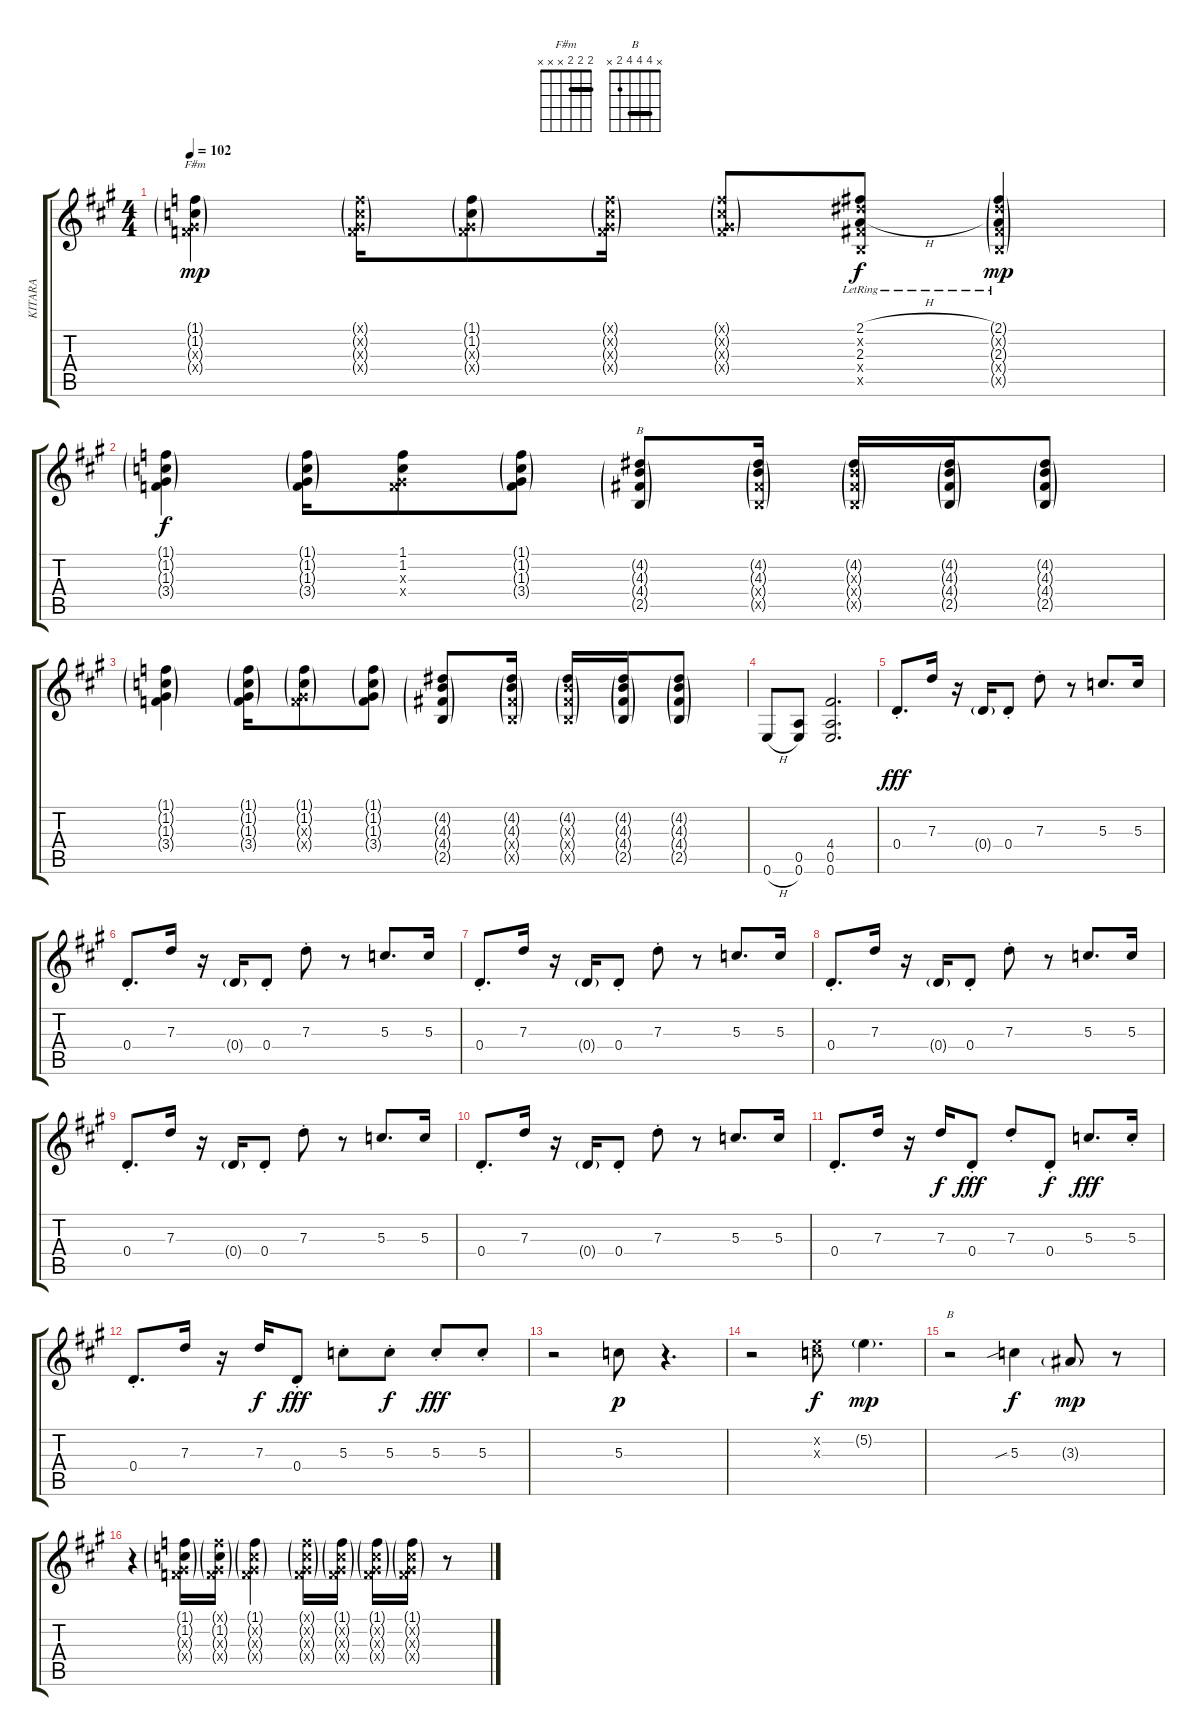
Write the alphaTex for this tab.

\track ("KITARA" "KITARA") {instrument overdrivenguitar}
\staff {score tabs}
\tuning (E4 B3 G3 D3 A2 E2) {hide}
\chord ("F#m" 2 2 2 x x x) {barre 2}
\chord ("B" x x x x x x)
\chord ("B" x 4 4 4 2 x) {barre 4}
\ts (4 4)
\tempo 102
\clef g2
\ks a
(1.1{g} 1.2{g} 1.3{g x} 3.4{g x}).4{ch "F#m" dy mp} (1.1{g x} 1.2{g x} 1.3{g x} 3.4{g x}).16 (1.1{g} 1.2{g} 1.3{g x} 3.4{g x}).8 (1.1{g x} 1.2{g x} 1.3{g x} 3.4{g x}).16 (1.1{g x} 1.2{g x} 1.3{g x} 3.4{g x}).8 (2.1{h lr} 4.2{x} 2.3{h lr} 4.4{x} 2.5{x}).8{dy f} (2.1{g lr} 4.2{g x} 2.3{g lr} 4.4{g x} 2.5{g x}).4{dy mp} |
(1.1{g} 1.2{g} 1.3{g} 3.4{g}).4{dy f} (1.1{g} 1.2{g} 1.3{g} 3.4{g}).16 (1.1 1.2 1.3{x} 3.4{x}).8 (1.1{g} 1.2{g} 1.3{g} 3.4{g}).8 (4.2{g} 4.3{g} 4.4{g} 2.5{g}).8{ch "B"} (4.2{g} 4.3{g} 4.4{g x} 2.5{g x}).16 (4.2{g} 4.3{g x} 4.4{g x} 2.5{g x}).16 (4.2{g} 4.3{g} 4.4{g} 2.5{g}).16 (4.2{g} 4.3{g} 4.4{g} 2.5{g}).8 |
(1.1{g} 1.2{g} 1.3{g} 3.4{g}).4 (1.1{g} 1.2{g} 1.3{g} 3.4{g}).16 (1.1{g} 1.2{g} 1.3{g x} 3.4{g x}).8 (1.1{g} 1.2{g} 1.3{g} 3.4{g}).8 (4.2{g} 4.3{g} 4.4{g} 2.5{g}).8 (4.2{g} 4.3{g} 4.4{g x} 2.5{g x}).16 (4.2{g} 4.3{g x} 4.4{g x} 2.5{g x}).16 (4.2{g} 4.3{g} 4.4{g} 2.5{g}).16 (4.2{g} 4.3{g} 4.4{g} 2.5{g}).8 |
0.6{h}.8 (0.5 0.6).8 (4.4 0.5 0.6).2{d} |
0.4{st}.8{d dy fff beam Up} 7.3.16{beam Up} r.16 0.4{g}.16 0.4{st}.8 7.3{st}.8 r.8 5.3.8{d beam Up} 5.3.16{beam Up} |
0.4{st}.8{d beam Up} 7.3.16{beam Up} r.16 0.4{g}.16 0.4{st}.8 7.3{st}.8 r.8 5.3.8{d beam Up} 5.3.16{beam Up} |
0.4{st}.8{d beam Up} 7.3.16{beam Up} r.16 0.4{g}.16 0.4{st}.8 7.3{st}.8 r.8 5.3.8{d beam Up} 5.3.16{beam Up} |
0.4{st}.8{d beam Up} 7.3.16{beam Up} r.16 0.4{g}.16 0.4{st}.8 7.3{st}.8 r.8 5.3.8{d beam Up} 5.3.16{beam Up} |
0.4{st}.8{d beam Up} 7.3.16{beam Up} r.16 0.4{g}.16 0.4{st}.8 7.3{st}.8 r.8 5.3.8{d beam Up} 5.3.16{beam Up} |
0.4{st}.8{d beam Up} 7.3.16{beam Up} r.16 0.4{g}.16 0.4{st}.8 7.3{st}.8 r.8 5.3.8{d beam Up} 5.3.16{beam Up} |
0.4{st}.8{d beam Up} 7.3.16{beam Up} r.16 7.3.16{dy f} 0.4{st}.8{dy fff} 7.3{st}.8 0.4{st}.8{dy f} 5.3.8{d dy fff beam Up} 5.3{st}.16{beam Up} |
0.4{st}.8{d beam Up} 7.3.16{beam Up} r.16 7.3.16{dy f} 0.4{st}.8{dy fff} 5.3{st}.8 5.3{st}.8{dy f} 5.3{st}.8{dy fff beam Up} 5.3{st}.8{beam Up} |
r.2 5.3.8{dy p} r.4{d} |
r.2 (5.2{x} 5.3{x}).8{dy f} 5.2{g}.4{d dy mp} |
r.2{ch "B"} 5.3{sib}.4{dy f} 3.3{g}.8{dy mp} r.8 |
r.4 (1.1{g} 1.2{g} 1.3{g x} 3.4{g x}).16 (1.1{g x} 1.2{g} 1.3{g x} 3.4{g x}).16 (1.1{g} 1.2{g x} 1.3{g x} 3.4{g x}).4 (1.1{g x} 1.2{g x} 1.3{g x} 3.4{g x}).16 (1.1{g} 1.2{g x} 1.3{g x} 3.4{g x}).16 (1.1{g} 1.2{g x} 1.3{g x} 3.4{g x}).16 (1.1{g} 1.2{g x} 1.3{g x} 3.4{g x}).16 r.8
